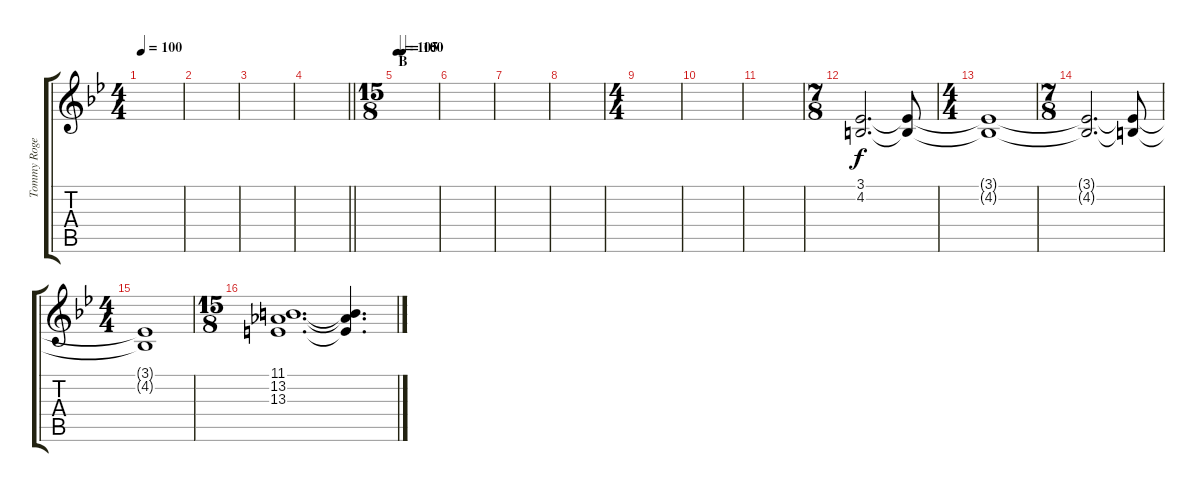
\track ("Tommy Rogers - Synth" "Tommy Roge") {instrument pad2warm}
\staff {score tabs}
\tuning (C4 G3 Eb3 Bb2 F2 C2) {hide}
\ts (4 4)
\tempo 100
\clef g2
\ks gminor
|
|
|
\barLineRight lightlight
|
\ts (15 8)
\section ("" "B")
\tempo 105
\tempo (100 0.13333333333333333)
|
|
|
|
\ts (4 4)
|
|
|
\ts (7 8)
(3.1 4.2).2{d volume 11 instrument pad2warm} (3.1{t} 4.2{t}).8 |
\ts (4 4)
(3.1{t} 4.2{t}).1 |
\ts (7 8)
(3.1{t} 4.2{t}).2{d} (3.1{t} 4.2{t}).8 |
\ts (4 4)
(3.1{t} 4.2{t}).1 |
\ts (15 8)
(11.1 13.2 13.3).1{d volume 9 instrument synthstrings1} (11.1{t} 13.2{t} 13.3{t}).4{d}
